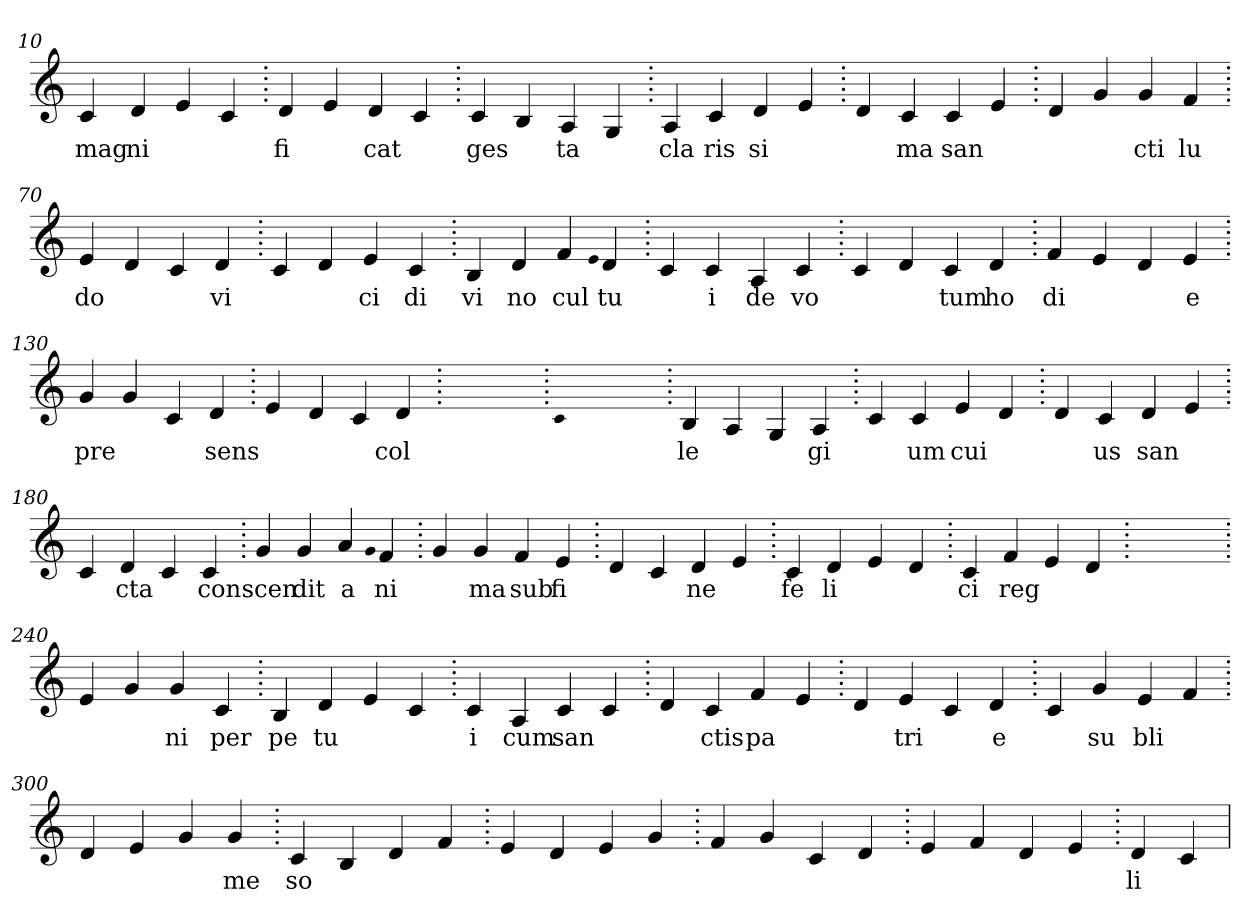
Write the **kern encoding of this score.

**kern	**text
*part1	*part1
*staff1	*staff1
*clefG2	*
=10.	=10.
4c	mag
4d	ni
4e	.
4c	.
=20.	=20.
4d	fi
4e	.
4d	cat
4c	.
=30.	=30.
4c	ges
4B	.
4A	ta
4G	.
=40.	=40.
4A	cla
4c	ris
4d	si
4e	.
=50.	=50.
4d	.
4c	ma
4c	san
4e	.
=60.	=60.
4d	.
4g	.
4g	cti
4f	lu
=70.	=70.
4e	do
4d	.
4c	.
4d	vi
=80.	=80.
4c	.
4d	.
4e	ci
4c	di
=90.	=90.
4B	vi
4d	no
4f	cul
qqe	.
4d	tu
=100.	=100.
4c	.
4c	i
4A	de
4c	vo
=110.	=110.
4c	.
4d	.
4c	tum
4d	ho
=120.	=120.
4f	di
4e	.
4d	.
4e	e
=130.	=130.
4g	pre
4g	.
4c	.
4d	sens
=140.	=140.
4e	.
4d	.
4c	.
4d	col
=150.	=150.
1ryy	.
=150.	=150.
qqc	.
1ryy	.
=150.	=150.
4B	le
4A	.
4G	.
4A	gi
=160.	=160.
4c	.
4c	um
4e	cui
4d	.
=170.	=170.
4d	.
4c	us
4d	san
4e	.
=180.	=180.
4c	.
4d	cta
4c	.
4c	con
=190.	=190.
4g	scen
4g	dit
4a	a
qqg	.
4f	ni
=200.	=200.
4g	.
4g	ma
4f	sub
4e	fi
=210.	=210.
4d	.
4c	.
4d	ne
4e	.
=220.	=220.
4c	fe
4d	li
4e	.
4d	.
=230.	=230.
4c	ci
4f	reg
4e	.
4d	.
=240.	=240.
1ryy	.
=240.	=240.
4e	.
4g	.
4g	ni
4c	per
=250.	=250.
4B	pe
4d	tu
4e	.
4c	.
=260.	=260.
4c	i
4A	cum
4c	san
4c	.
=270.	=270.
4d	.
4c	ctis
4f	pa
4e	.
=280.	=280.
4d	.
4e	tri
4c	.
4d	e
=290.	=290.
4c	.
4g	su
4e	bli
4f	.
=300.	=300.
4d	.
4e	.
4g	.
4g	me
=310.	=310.
4c	so
4B	.
4d	.
4f	.
=320.	=320.
4e	.
4d	.
4e	.
4g	.
=330.	=330.
4f	.
4g	.
4c	.
4d	.
=340.	=340.
4e	.
4f	.
4d	.
4e	.
=350.	=350.
4d	li
4c	.
=	=
*-	*-
